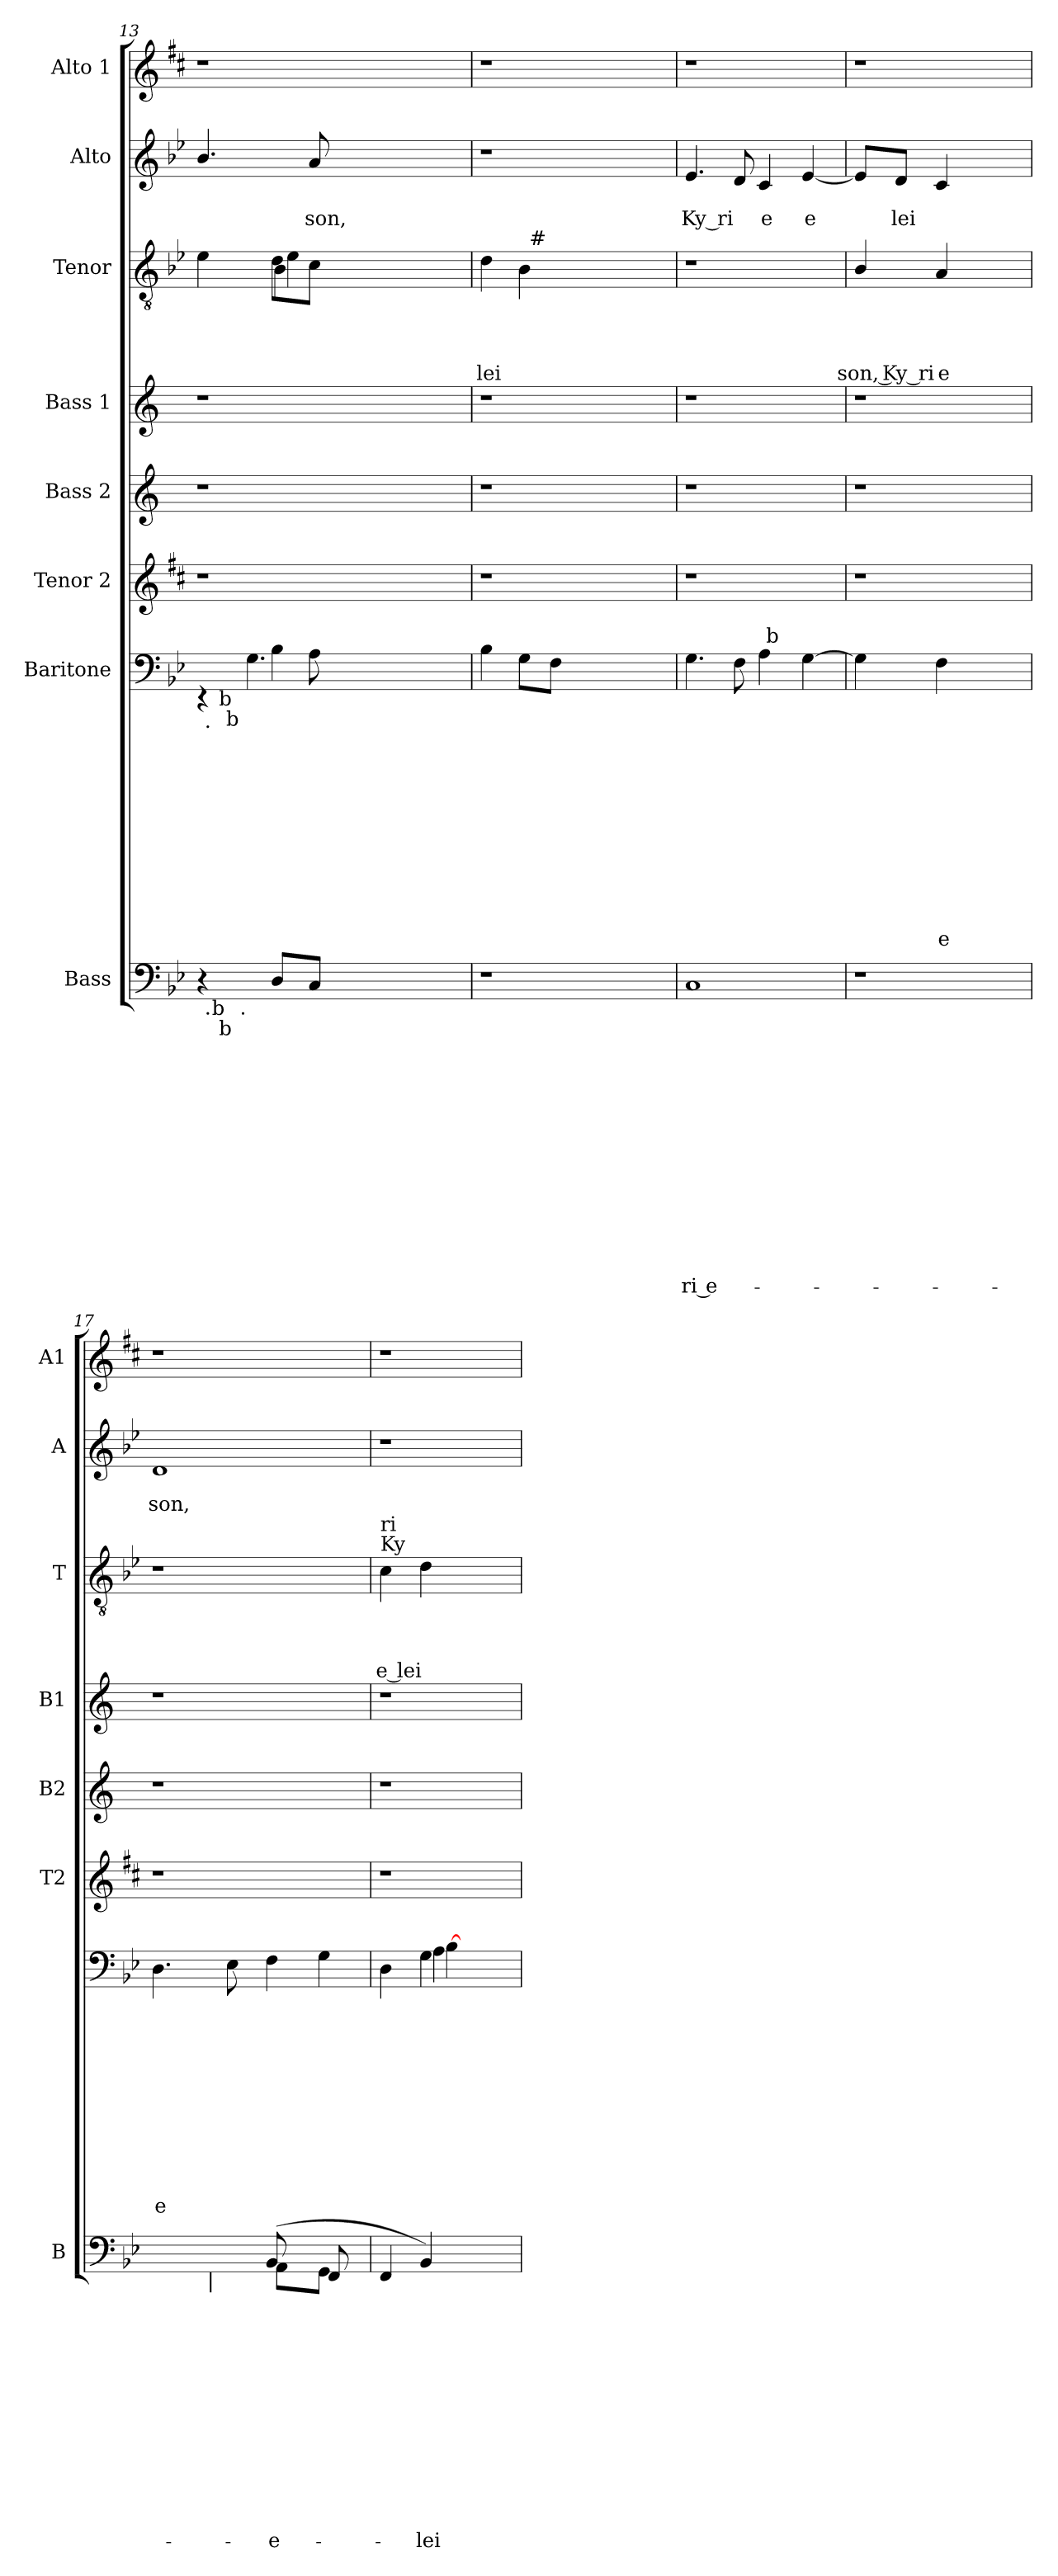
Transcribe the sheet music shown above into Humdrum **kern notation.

**kern	**text	**text	**text	**text	**text	**text	**text	**text	**text	**text	**text	**text	**text	**kern	**text	**text	**text	**text	**text	**text	**text	**text	**text	**text	**text	**kern	**kern	**kern	**kern	**text	**text	**text	**text	**kern	**text	**text	**kern
*part8	*part8	*part8	*part8	*part8	*part8	*part8	*part8	*part8	*part8	*part8	*part8	*part8	*part8	*part7	*part7	*part7	*part7	*part7	*part7	*part7	*part7	*part7	*part7	*part7	*part7	*part6	*part5	*part4	*part3	*part3	*part3	*part3	*part3	*part2	*part2	*part2	*part1
*staff8	*staff8	*staff8	*staff8	*staff8	*staff8	*staff8	*staff8	*staff8	*staff8	*staff8	*staff8	*staff8	*staff8	*staff7	*staff7	*staff7	*staff7	*staff7	*staff7	*staff7	*staff7	*staff7	*staff7	*staff7	*staff7	*staff6	*staff5	*staff4	*staff3	*staff3	*staff3	*staff3	*staff3	*staff2	*staff2	*staff2	*staff1
*I"Bass	*	*	*	*	*	*	*	*	*	*	*	*	*	*I"Baritone	*	*	*	*	*	*	*	*	*	*	*	*I"Tenor 2	*I"Bass 2	*I"Bass 1	*I"Tenor	*	*	*	*	*I"Alto	*	*	*I"Alto 1
*I'B	*	*	*	*	*	*	*	*	*	*	*	*	*	*	*	*	*	*	*	*	*	*	*	*	*	*I'T2	*I'B2	*I'B1	*I'T	*	*	*	*	*I'A	*	*	*I'A1
!!LO:LB:g=z
*clefF4	*	*	*	*	*	*	*	*	*	*	*	*	*	*clefF4	*	*	*	*	*	*	*	*	*	*	*	*clefG2	*clefG2	*clefG2	*clefGv2	*	*	*	*	*clefG2	*	*	*clefG2
*	*	*	*	*	*	*	*	*	*	*	*	*	*	*	*	*	*	*	*	*	*	*	*	*	*	*ITrd1c2	*	*	*ITrd1c2	*	*	*	*	*ITrd1c2	*	*	*ITrd1c2
*k[b-e-]	*	*	*	*	*	*	*	*	*	*	*	*	*	*k[b-e-]	*	*	*	*	*	*	*	*	*	*	*	*k[]	*k[]	*k[]	*k[b-e-a-d-]	*	*	*	*	*k[b-e-a-d-]	*	*	*k[]
*B-:	*	*	*	*	*	*	*	*	*	*	*	*	*	*B-:	*	*	*	*	*	*	*	*	*	*	*	*C:	*C:	*C:	*A-:	*	*	*	*	*A-:	*	*	*C:
=13	=13	=13	=13	=13	=13	=13	=13	=13	=13	=13	=13	=13	=13	=13	=13	=13	=13	=13	=13	=13	=13	=13	=13	=13	=13	=13	=13	=13	=13	=13	=13	=13	=13	=13	=13	=13	=13
*^	*	*	*	*	*	*	*	*	*	*	*	*	*	*^	*	*	*	*	*	*	*	*	*	*	*	*	*	*	*^	*	*	*	*	*	*	*	*
*	*^	*	*	*	*	*	*	*	*	*	*	*	*	*	*	*^	*	*	*	*	*	*	*	*	*	*	*	*	*	*	*	*^	*	*	*	*	*	*	*	*
*	*	*^	*	*	*	*	*	*	*	*	*	*	*	*	*	*	*	*^	*	*	*	*	*	*	*	*	*	*	*	*	*	*	*	*	*^	*	*	*	*	*	*	*	*
*	*	*	*^	*	*	*	*	*	*	*	*	*	*	*	*	*	*	*	*	*	*	*	*	*	*	*	*	*	*	*	*	*	*	*	*	*	*	*	*	*	*	*	*	*	*	*
4r	64ryy	32ryy	32.ryy	16..ryy	.	.	.	.	.	.	.	.	.	.	.	.	.	64ryy	4rEE	8ryy	4.ryy	.	.	.	.	.	.	.	.	.	.	.	1r	1r	1r	4d-\	4ryy	4ryy	4ryy	.	.	.	.	4.a-/	.	.	1r
!	!	!	!	!	!	!	!	!	!	!	!	!	!	!	!	!	!	!LO:TX:b:t=.	!	!	!	!	!	!	!	!	!	!	!	!	!	!	!	!	!	!	!	!	!	!	!	!	!	!	!	!	!
!	!LO:TX:b:t=.	!	!	!	!	!	!	!	!	!	!	!	!	!	!	!	!	!	!	!	!	!	!	!	!	!	!	!	!	!	!	!	!	!	!	!	!	!	!	!	!	!	!	!	!	!	!
.	2ryy	.	.	.	.	.	.	.	.	.	.	.	.	.	.	.	.	32ryy	.	.	.	.	.	.	.	.	.	.	.	.	.	.	.	.	.	.	.	.	.	.	.	.	.	.	.	.	.
!	!	!LO:TX:b:t=b	!	!	!	!	!	!	!	!	!	!	!	!	!	!	!	!	!	!	!	!	!	!	!	!	!	!	!	!	!	!	!	!	!	!	!	!	!	!	!	!	!	!	!	!	!
.	.	2ryy	.	.	.	.	.	.	.	.	.	.	.	.	.	.	.	.	.	.	.	.	.	.	.	.	.	.	.	.	.	.	.	.	.	.	.	.	.	.	.	.	.	.	.	.	.
!	!	!	!	!	!	!	!	!	!	!	!	!	!	!	!	!	!	!LO:TX:b:t=b	!	!	!	!	!	!	!	!	!	!	!	!	!	!	!	!	!	!	!	!	!	!	!	!	!	!	!	!	!
!	!	!	!LO:TX:b:t=b	!	!	!	!	!	!	!	!	!	!	!	!	!	!	!	!	!	!	!	!	!	!	!	!	!	!	!	!	!	!	!	!	!	!	!	!	!	!	!	!	!	!	!	!
.	.	.	2ryy	.	.	.	.	.	.	.	.	.	.	.	.	.	.	64ryy	.	.	.	.	.	.	.	.	.	.	.	.	.	.	.	.	.	.	.	.	.	.	.	.	.	.	.	.	.
!	!	!	!	!	!	!	!	!	!	!	!	!	!	!	!	!	!	!LO:TX:b:t=b	!	!	!	!	!	!	!	!	!	!	!	!	!	!	!	!	!	!	!	!	!	!	!	!	!	!	!	!	!
.	.	.	.	.	.	.	.	.	.	.	.	.	.	.	.	.	.	8.ryy	.	.	.	.	.	.	.	.	.	.	.	.	.	.	.	.	.	.	.	.	.	.	.	.	.	.	.	.	.
!	!	!	!	!LO:TX:b:t=.	!	!	!	!	!	!	!	!	!	!	!	!	!	!	!	!	!	!	!	!	!	!	!	!	!	!	!	!	!	!	!	!	!	!	!	!	!	!	!	!	!	!	!
.	.	.	.	2ryy	.	.	.	.	.	.	.	.	.	.	.	.	.	.	.	.	.	.	.	.	.	.	.	.	.	.	.	.	.	.	.	.	.	.	.	.	.	.	.	.	.	.	.
.	.	.	.	.	.	.	.	.	.	.	.	.	.	.	.	.	.	.	.	4.G\	.	.	.	.	.	.	.	.	.	.	.	.	.	.	.	.	.	.	.	.	.	.	.	.	.	.	.
8D/L	.	.	.	.	.	.	.	.	.	.	.	.	.	.	.	.	.	4B-\	64ryy	.	.	.	.	.	.	.	.	.	.	.	.	.	.	.	.	16ryy	8c\L	4A-\	4d-\	.	.	.	.	.	.	.	.
.	.	.	.	.	.	.	.	.	.	.	.	.	.	.	.	.	.	.	2ryy	.	.	.	.	.	.	.	.	.	.	.	.	.	.	.	.	.	.	.	.	.	.	.	.	.	.	.	.
.	.	.	.	.	.	.	.	.	.	.	.	.	.	.	.	.	.	.	.	.	.	.	.	.	.	.	.	.	.	.	.	.	.	.	.	2ryy	.	.	.	.	.	.	.	.	.	.	.
!	!	!	!	!	!	!	!	!	!	!	!	!	!	!	!	!	!	!	!	!	!	!	!	!	!	!	!	!	!	!	!	!	!	!	!	!	!	!	!	!	!	!	!	!	!	!LO:LY:b	!
8C/J	.	.	.	.	.	.	.	.	.	.	.	.	.	.	.	.	.	.	.	.	8A\	.	.	.	.	.	.	.	.	.	.	.	.	.	.	.	8B-\J	.	.	.	.	.	.	8g/	.	son,	.
2ryy	.	.	.	.	.	.	.	.	.	.	.	.	.	.	.	.	.	2ryy	.	2ryy	2ryy	.	.	.	.	.	.	.	.	.	.	.	.	.	.	.	2ryy	2ryy	2ryy	.	.	.	.	2ryy	.	.	.
.	4ryy	.	.	.	.	.	.	.	.	.	.	.	.	.	.	.	.	.	.	.	.	.	.	.	.	.	.	.	.	.	.	.	.	.	.	.	.	.	.	.	.	.	.	.	.	.	.
.	.	4...ryy	.	.	.	.	.	.	.	.	.	.	.	.	.	.	.	.	.	.	.	.	.	.	.	.	.	.	.	.	.	.	.	.	.	.	.	.	.	.	.	.	.	.	.	.	.
.	.	.	4ryy	.	.	.	.	.	.	.	.	.	.	.	.	.	.	.	.	.	.	.	.	.	.	.	.	.	.	.	.	.	.	.	.	.	.	.	.	.	.	.	.	.	.	.	.
.	.	.	.	4ryy	.	.	.	.	.	.	.	.	.	.	.	.	.	.	.	.	.	.	.	.	.	.	.	.	.	.	.	.	.	.	.	.	.	.	.	.	.	.	.	.	.	.	.
.	8...ryy	.	.	.	.	.	.	.	.	.	.	.	.	.	.	.	.	.	8...ryy	.	.	.	.	.	.	.	.	.	.	.	.	.	.	.	.	.	.	.	.	.	.	.	.	.	.	.	.
.	.	.	8ryy	.	.	.	.	.	.	.	.	.	.	.	.	.	.	.	.	.	.	.	.	.	.	.	.	.	.	.	.	.	.	.	.	.	.	.	.	.	.	.	.	.	.	.	.
.	.	.	.	.	.	.	.	.	.	.	.	.	.	.	.	.	.	.	.	.	.	.	.	.	.	.	.	.	.	.	.	.	.	.	.	8.ryy	.	.	.	.	.	.	.	.	.	.	.
.	.	.	.	8ryy	.	.	.	.	.	.	.	.	.	.	.	.	.	.	.	.	.	.	.	.	.	.	.	.	.	.	.	.	.	.	.	.	.	.	.	.	.	.	.	.	.	.	.
.	.	.	16ryy	.	.	.	.	.	.	.	.	.	.	.	.	.	.	.	.	.	.	.	.	.	.	.	.	.	.	.	.	.	.	.	.	.	.	.	.	.	.	.	.	.	.	.	.
.	.	.	64ryy	64ryy	.	.	.	.	.	.	.	.	.	.	.	.	.	.	.	.	.	.	.	.	.	.	.	.	.	.	.	.	.	.	.	.	.	.	.	.	.	.	.	.	.	.	.
=14	=14	=14	=14	=14	=14	=14	=14	=14	=14	=14	=14	=14	=14	=14	=14	=14	=14	=14	=14	=14	=14	=14	=14	=14	=14	=14	=14	=14	=14	=14	=14	=14	=14	=14	=14	=14	=14	=14	=14	=14	=14	=14	=14	=14	=14	=14	=14
!	!	!	!	!	!	!	!	!	!	!	!	!	!	!	!	!	!	!	!	!	!	!	!	!	!	!	!	!	!	!	!	!	!	!	!	!	!	!	!	!	!	!	!LO:LY:b	!	!	!	!
*v	*v	*v	*v	*v	*	*	*	*	*	*	*	*	*	*	*	*	*	*	*	*	*	*	*	*	*	*	*	*	*	*	*	*	*	*	*	*	*v	*v	*v	*	*	*	*	*	*	*	*
*	*	*	*	*	*	*	*	*	*	*	*	*	*	*v	*v	*v	*v	*	*	*	*	*	*	*	*	*	*	*	*	*	*	*	*	*	*	*	*	*	*	*	*
1r	.	.	.	.	.	.	.	.	.	.	.	.	.	4B-\	.	.	.	.	.	.	.	.	.	.	.	1r	1r	1r	4c\	4ryy	.	.	.	lei	1r	.	.	1r
.	.	.	.	.	.	.	.	.	.	.	.	.	.	8G\L	.	.	.	.	.	.	.	.	.	.	.	.	.	.	4A-\	32ryy	.	.	.	.	.	.	.	.
!	!	!	!	!	!	!	!	!	!	!	!	!	!	!	!	!	!	!	!	!	!	!	!	!	!	!	!	!	!	!LO:TX:a:t=#	!	!	!	!	!	!	!	!
.	.	.	.	.	.	.	.	.	.	.	.	.	.	.	.	.	.	.	.	.	.	.	.	.	.	.	.	.	.	2ryy	.	.	.	.	.	.	.	.
.	.	.	.	.	.	.	.	.	.	.	.	.	.	8F\J	.	.	.	.	.	.	.	.	.	.	.	.	.	.	.	.	.	.	.	.	.	.	.	.
.	.	.	.	.	.	.	.	.	.	.	.	.	.	2ryy	.	.	.	.	.	.	.	.	.	.	.	.	.	.	2ryy	.	.	.	.	.	.	.	.	.
.	.	.	.	.	.	.	.	.	.	.	.	.	.	.	.	.	.	.	.	.	.	.	.	.	.	.	.	.	.	8..ryy	.	.	.	.	.	.	.	.
=15	=15	=15	=15	=15	=15	=15	=15	=15	=15	=15	=15	=15	=15	=15	=15	=15	=15	=15	=15	=15	=15	=15	=15	=15	=15	=15	=15	=15	=15	=15	=15	=15	=15	=15	=15	=15	=15	=15
!	!	!	!	!	!	!	!	!	!	!	!	!	!LO:LY:b:rj	!	!	!	!	!	!	!	!	!	!	!	!	!	!	!	!	!	!	!	!	!	!	!	!LO:LY:b:rj	!
*	*	*	*	*	*	*	*	*	*	*	*	*	*	*^	*	*	*	*	*	*	*	*	*	*	*	*	*	*	*v	*v	*	*	*	*	*	*	*	*
1C	.	.	.	.	.	.	.	.	.	.	.	.	ri e-	4.G\	2ryy	.	.	.	.	.	.	.	.	.	.	.	1r	1r	1r	1r	.	.	.	.	4.d-/	.	Ky ri	1r
.	.	.	.	.	.	.	.	.	.	.	.	.	.	8F\	.	.	.	.	.	.	.	.	.	.	.	.	.	.	.	.	.	.	.	.	8c/	.	.	.
!	!	!	!	!	!	!	!	!	!	!	!	!	!	!	!	!	!	!	!	!	!	!	!	!	!	!	!	!	!	!	!	!	!	!	!	!	!LO:LY:b	!
.	.	.	.	.	.	.	.	.	.	.	.	.	.	4A\	64ryy	.	.	.	.	.	.	.	.	.	.	.	.	.	.	.	.	.	.	.	4B-/	.	e	.
!	!	!	!	!	!	!	!	!	!	!	!	!	!	!	!LO:TX:a:t=b	!	!	!	!	!	!	!	!	!	!	!	!	!	!	!	!	!	!	!	!	!	!	!
.	.	.	.	.	.	.	.	.	.	.	.	.	.	.	4ryy	.	.	.	.	.	.	.	.	.	.	.	.	.	.	.	.	.	.	.	.	.	.	.
!	!	!	!	!	!	!	!	!	!	!	!	!	!	!	!	!	!	!	!	!	!	!	!	!	!	!	!	!	!	!	!	!	!	!	!	!	!LO:LY:b	!
.	.	.	.	.	.	.	.	.	.	.	.	.	.	[>4G\	.	.	.	.	.	.	.	.	.	.	.	.	.	.	.	.	.	.	.	.	[<4d-/	.	e	.
.	.	.	.	.	.	.	.	.	.	.	.	.	.	.	8...ryy	.	.	.	.	.	.	.	.	.	.	.	.	.	.	.	.	.	.	.	.	.	.	.
=16	=16	=16	=16	=16	=16	=16	=16	=16	=16	=16	=16	=16	=16	=16	=16	=16	=16	=16	=16	=16	=16	=16	=16	=16	=16	=16	=16	=16	=16	=16	=16	=16	=16	=16	=16	=16	=16	=16
!	!	!	!	!	!	!	!	!	!	!	!	!	!	!	!	!	!	!	!	!	!	!	!	!	!	!	!	!	!	!	!	!	!	!LO:LY:b:rj	!	!	!	!
*	*	*	*	*	*	*	*	*	*	*	*	*	*	*v	*v	*	*	*	*	*	*	*	*	*	*	*	*	*	*	*	*	*	*	*	*	*	*	*
1r	.	.	.	.	.	.	.	.	.	.	.	.	.	4G\]	.	.	.	.	.	.	.	.	.	.	.	1r	1r	1r	4A-/	.	.	.	son, Ky ri	8d-/L]	.	.	1r
!	!	!	!	!	!	!	!	!	!	!	!	!	!	!	!	!	!	!	!	!	!	!	!	!	!	!	!	!	!	!	!	!	!	!	!	!LO:LY:b	!
.	.	.	.	.	.	.	.	.	.	.	.	.	.	.	.	.	.	.	.	.	.	.	.	.	.	.	.	.	.	.	.	.	.	8c/J	.	lei	.
!	!	!	!	!	!	!	!	!	!	!	!	!	!	!	!	!	!	!	!	!	!	!	!	!	!LO:LY:b	!	!	!	!	!	!	!	!LO:LY:b	!	!	!	!
.	.	.	.	.	.	.	.	.	.	.	.	.	.	4F\	.	.	.	.	.	.	.	.	.	.	e	.	.	.	4G/	.	.	.	e	4B-/	.	.	.
.	.	.	.	.	.	.	.	.	.	.	.	.	.	2ryy	.	.	.	.	.	.	.	.	.	.	.	.	.	.	2ryy	.	.	.	.	2ryy	.	.	.
=17	=17	=17	=17	=17	=17	=17	=17	=17	=17	=17	=17	=17	=17	=17	=17	=17	=17	=17	=17	=17	=17	=17	=17	=17	=17	=17	=17	=17	=17	=17	=17	=17	=17	=17	=17	=17	=17
*^	*	*	*	*	*	*	*	*	*	*	*	*	*	*	*	*	*	*	*	*	*	*	*	*	*	*	*	*	*	*	*	*	*	*	*	*	*
*	*^	*	*	*	*	*	*	*	*	*	*	*	*	*	*	*	*	*	*	*	*	*	*	*	*	*	*	*	*	*	*	*	*	*	*	*	*	*
!	!	!	!	!	!	!	!	!	!	!	!	!	!	!	!	!	!	!	!	!	!	!	!	!	!	!	!LO:LY:b	!	!	!	!	!	!	!	!	!	!	!LO:LY:b	!
4ryy	2ryy	2.ryy	.	.	.	.	.	.	.	.	.	.	.	.	.	4.D\	.	.	.	.	.	.	.	.	.	.	e	1r	1r	1r	1r	.	.	.	.	1c	.	son,	1r
32.ryy	.	.	.	.	.	.	.	.	.	.	.	.	.	.	.	.	.	.	.	.	.	.	.	.	.	.	.	.	.	.	.	.	.	.	.	.	.	.	.
!LO:TX:b:i:t=|	!	!	!	!	!	!	!	!	!	!	!	!	!	!	!	!	!	!	!	!	!	!	!	!	!	!	!	!	!	!	!	!	!	!	!	!	!	!	!
8ryy	.	.	.	.	.	.	.	.	.	.	.	.	.	.	.	.	.	.	.	.	.	.	.	.	.	.	.	.	.	.	.	.	.	.	.	.	.	.	.
.	.	.	.	.	.	.	.	.	.	.	.	.	.	.	.	8E-\	.	.	.	.	.	.	.	.	.	.	.	.	.	.	.	.	.	.	.	.	.	.	.
16ryy	.	.	.	.	.	.	.	.	.	.	.	.	.	.	.	.	.	.	.	.	.	.	.	.	.	.	.	.	.	.	.	.	.	.	.	.	.	.	.
64ryy	.	.	.	.	.	.	.	.	.	.	.	.	.	.	.	.	.	.	.	.	.	.	.	.	.	.	.	.	.	.	.	.	.	.	.	.	.	.	.
!	!	!	!	!	!	!	!	!	!	!	!	!	!	!	!LO:LY:b:rj	!	!	!	!	!	!	!	!	!	!	!	!	!	!	!	!	!	!	!	!	!	!	!	!
(<8BB-/	8AA\L	.	.	.	.	.	.	.	.	.	.	.	.	.	-e-	4F\	.	.	.	.	.	.	.	.	.	.	.	.	.	.	.	.	.	.	.	.	.	.	.
8ryy	8ryy	.	.	.	.	.	.	.	.	.	.	.	.	.	.	.	.	.	.	.	.	.	.	.	.	.	.	.	.	.	.	.	.	.	.	.	.	.	.
4ryy	8GG\J	8FF/	.	.	.	.	.	.	.	.	.	.	.	.	.	4G\	.	.	.	.	.	.	.	.	.	.	.	.	.	.	.	.	.	.	.	.	.	.	.
.	8ryy	8ryy	.	.	.	.	.	.	.	.	.	.	.	.	.	.	.	.	.	.	.	.	.	.	.	.	.	.	.	.	.	.	.	.	.	.	.	.	.
=18	=18	=18	=18	=18	=18	=18	=18	=18	=18	=18	=18	=18	=18	=18	=18	=18	=18	=18	=18	=18	=18	=18	=18	=18	=18	=18	=18	=18	=18	=18	=18	=18	=18	=18	=18	=18	=18	=18	=18
*	*	*	*	*	*	*	*	*	*	*	*	*	*	*	*	*^	*	*	*	*	*	*	*	*	*	*	*	*	*	*	*	*	*	*	*	*	*	*	*
*	*	*	*	*	*	*	*	*	*	*	*	*	*	*	*	*	*^	*	*	*	*	*	*	*	*	*	*	*	*	*	*	*	*	*	*	*	*	*	*	*
!	!	!	!	!	!	!	!	!	!	!	!	!	!	!	!	!	!	!	!	!	!	!	!	!	!	!	!	!	!	!	!	!	!LO:TX:a:t=Ky	!	!	!	!	!	!	!	!
!	!	!	!	!	!	!	!	!	!	!	!	!	!	!	!	!	!	!	!	!	!	!	!	!	!	!	!	!	!	!	!	!	!LO:TX:a:t=ri	!	!	!	!	!	!	!	!
!	!	!	!	!	!	!	!	!	!	!	!	!	!	!	!	!	!	!	!	!	!	!	!	!	!	!	!	!	!	!	!	!	!	!	!	!	!LO:LY:b:rj	!	!	!	!
*v	*v	*v	*	*	*	*	*	*	*	*	*	*	*	*	*	*	*	*	*	*	*	*	*	*	*	*	*	*	*	*	*	*	*	*	*	*	*	*	*	*	*
4FF/	.	.	.	.	.	.	.	.	.	.	.	.	.	4D\	4ryy	4ryy	.	.	.	.	.	.	.	.	.	.	.	1r	1r	1r	4B-\	.	.	.	e lei	1r	.	.	1r
!	!	!	!	!	!	!	!	!	!	!	!	!	!LO:LY:b	!	!	!	!	!	!	!	!	!	!	!	!	!	!	!	!	!	!	!	!	!	!	!	!	!	!
4BB-/)	.	.	.	.	.	.	.	.	.	.	.	.	-lei-	4G\	4A\	[>4B-\	.	.	.	.	.	.	.	.	.	.	.	.	.	.	4c\	.	.	.	.	.	.	.	.
2ryy	.	.	.	.	.	.	.	.	.	.	.	.	.	2ryy	2ryy	2ryy	.	.	.	.	.	.	.	.	.	.	.	.	.	.	2ryy	.	.	.	.	.	.	.	.
*	*	*	*	*	*	*	*	*	*	*	*	*	*	*v	*v	*v	*	*	*	*	*	*	*	*	*	*	*	*	*	*	*	*	*	*	*	*	*	*	*
=	=	=	=	=	=	=	=	=	=	=	=	=	=	=	=	=	=	=	=	=	=	=	=	=	=	=	=	=	=	=	=	=	=	=	=	=	=
*-	*-	*-	*-	*-	*-	*-	*-	*-	*-	*-	*-	*-	*-	*-	*-	*-	*-	*-	*-	*-	*-	*-	*-	*-	*-	*-	*-	*-	*-	*-	*-	*-	*-	*-	*-	*-	*-
